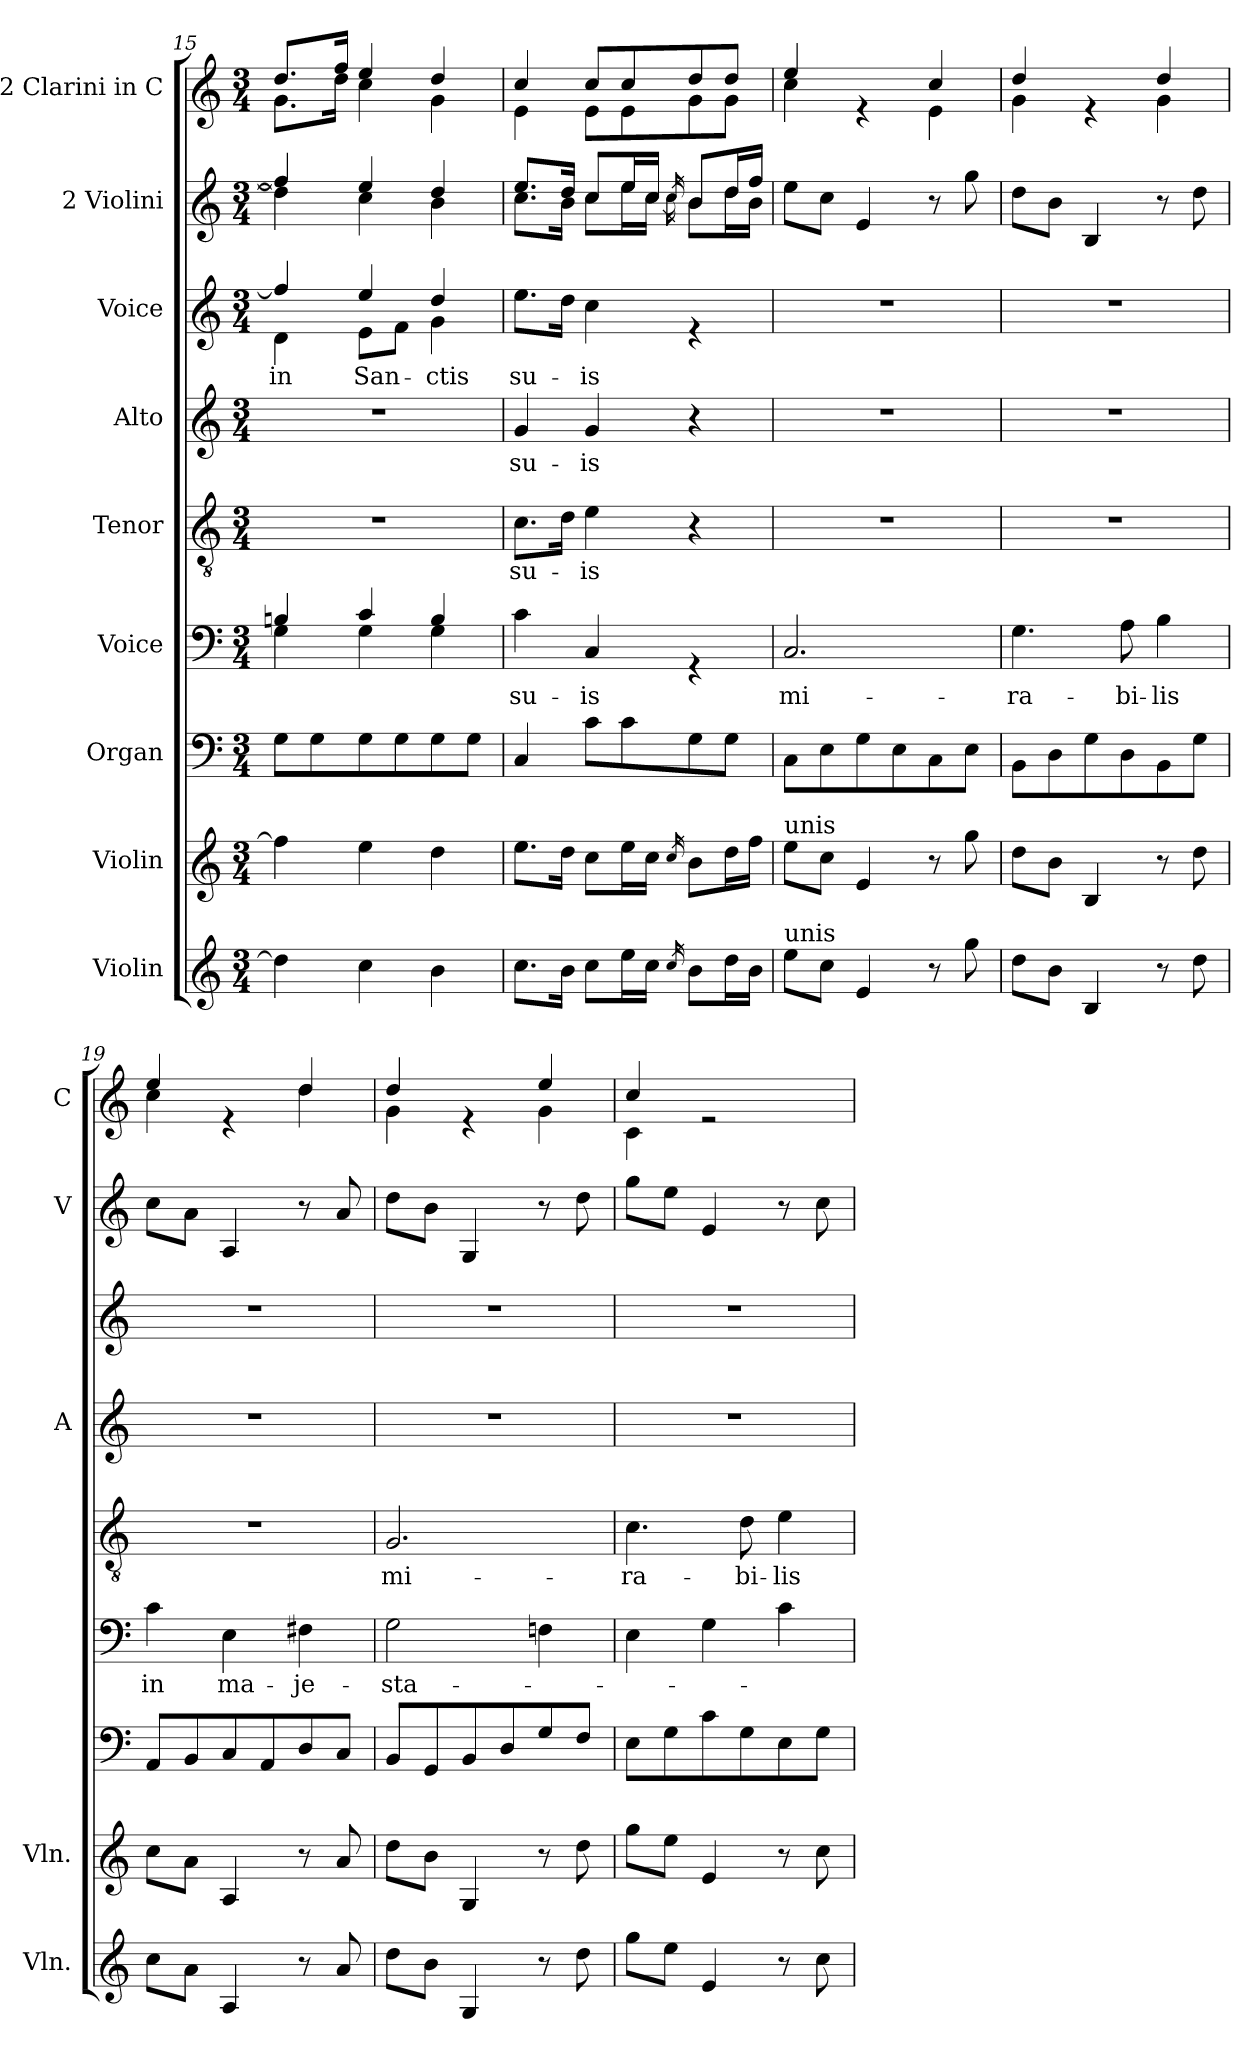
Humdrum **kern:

**kern	**kern	**kern	**kern	**text	**kern	**text	**kern	**text	**kern	**text	**kern	**kern
*part9	*part8	*part7	*part6	*part6	*part5	*part5	*part4	*part4	*part3	*part3	*part2	*part1
*staff9	*staff8	*staff7	*staff6	*staff6	*staff5	*staff5	*staff4	*staff4	*staff3	*staff3	*staff2	*staff1
*I"Violin	*I"Violin	*I"Organ	*I"Voice	*	*I"Tenor	*	*I"Alto	*	*I"Voice	*	*I"2 Violini	*I"2 Clarini in C
*I'Vln.	*I'Vln.	*	*	*	*	*	*I'A	*	*	*	*I'V	*I'C
*clefG2	*clefG2	*clefF4	*clefF4	*	*clefGv2	*	*clefG2	*	*clefG2	*	*clefG2	*clefG2
*k[]	*k[]	*k[]	*k[]	*	*k[]	*	*k[]	*	*k[]	*	*k[]	*k[]
*M3/4	*M3/4	*M3/4	*M3/4	*	*M3/4	*	*M3/4	*	*M3/4	*	*M3/4	*M3/4
=15	=15	=15	=15	=15	=15	=15	=15	=15	=15	=15	=15	=15
*	*	*	*^	*	*	*	*	*	*^	*	*	*
!	!	!	!	!	!	!	!	!	!	!	!	!LO:LY:b	!	!
*	*	*	*	*	*	*	*	*	*	*	*	*	*^	*^
4dd\]	4ff\]	8G\L	4Bn/	4G\	.	2.r	.	2.r	.	4ff/]	4d\	in	4ff/]	4dd\]	8.dd/L	8.g\L
.	.	8G\	.	.	.	.	.	.	.	.	.	.	.	.	.	.
.	.	.	.	.	.	.	.	.	.	.	.	.	.	.	16ff/Jk	16dd\Jk
!	!	!	!	!	!	!	!	!	!	!	!	!LO:LY:b	!	!	!	!
4cc\	4ee\	8G\	4c/	4G\	.	.	.	.	.	4ee/	8e\L	San-	4ee/	4cc\	4ee/	4cc\
.	.	8G\	.	.	.	.	.	.	.	.	8f\J	.	.	.	.	.
!	!	!	!	!	!	!	!	!	!	!	!	!LO:LY:b	!	!	!	!
4b\	4dd\	8G\	4B/	4G\	.	.	.	.	.	4dd/	4g\	-ctis	4dd/	4b\	4dd/	4g\
.	.	8G\J	.	.	.	.	.	.	.	.	.	.	.	.	.	.
*	*	*	*v	*v	*	*	*	*	*	*v	*v	*	*	*	*	*
!!LO:PB:g=z	!!
=16	=16	=16	=16	=16	=16	=16	=16	=16	=16	=16	=16	=16	=16	=16
!	!	!	!	!LO:LY:b	!	!LO:LY:b	!	!LO:LY:b	!	!LO:LY:b	!	!	!	!
8.cc\L	8.ee\L	4C/	4c\	su-	8.c\L	su-	4g/	su-	8.ee\L	su-	8.ee/L	8.cc\L	4cc/	4e\
16b\Jk	16dd\Jk	.	.	.	16d\Jk	.	.	.	16dd\Jk	.	16dd/Jk	16b\Jk	.	.
!	!	!	!	!LO:LY:b	!	!LO:LY:b	!	!LO:LY:b	!	!LO:LY:b	!	!	!	!
8cc\L	8cc\L	8c\L	4C/	-is	4e\	-is	4g/	-is	4cc\	-is	8cc/L	8cc\L	8cc/L	8e\L
16ee\L	16ee\L	8c\	.	.	.	.	.	.	.	.	16ee/L	16ee\L	8cc/	8e\
16cc\JJ	16cc\JJ	.	.	.	.	.	.	.	.	.	16cc/JJ	16cc\JJ	.	.
16qcc/	16qcc/	.	.	.	.	.	.	.	.	.	16qcc/	16qcc\	.	.
8b\L	8b\L	8G\	4rGG	.	4r	.	4r	.	4re	.	8b/L	8b\L	8dd/	8g\
16dd\L	16dd\L	8G\J	.	.	.	.	.	.	.	.	16dd/L	16dd\L	8dd/J	8g\J
16b\JJ	16ff\JJ	.	.	.	.	.	.	.	.	.	16ff/JJ	16b\JJ	.	.
=17	=17	=17	=17	=17	=17	=17	=17	=17	=17	=17	=17	=17	=17	=17
!	!	!	!	!	!	!	!	!	!	!	!LO:TX:a:t=unis	!	!	!
!	!LO:TX:a:t=unis	!	!	!	!	!	!	!	!	!	!	!	!	!
!LO:TX:a:t=unis	!	!	!	!	!	!	!	!	!	!	!	!	!	!
!	!	!	!	!LO:LY:b	!	!	!	!	!	!	!	!	!	!
*	*	*	*	*	*	*	*	*	*	*	*v	*v	*	*
8ee\L	8ee\L	8C\L	2.C/	mi-	2.r	.	2.r	.	2.r	.	8ee\L	4ee/	4cc\
8cc\J	8cc\J	8E\	.	.	.	.	.	.	.	.	8cc\J	.	.
4e/	4e/	8G\	.	.	.	.	.	.	.	.	4e/	4re	4ryy
.	.	8E\	.	.	.	.	.	.	.	.	.	.	.
8r	8r	8C\	.	.	.	.	.	.	.	.	8r	4cc/	4e\
8gg\	8gg\	8E\J	.	.	.	.	.	.	.	.	8gg\	.	.
=18	=18	=18	=18	=18	=18	=18	=18	=18	=18	=18	=18	=18	=18
!	!	!	!	!LO:LY:b	!	!	!	!	!	!	!	!	!
8dd\L	8dd\L	8BB\L	4.G\	-ra-	2.r	.	2.r	.	2.r	.	8dd\L	4dd/	4g\
8b\J	8b\J	8D\	.	.	.	.	.	.	.	.	8b\J	.	.
4B/	4B/	8G\	.	.	.	.	.	.	.	.	4B/	4re	4ryy
!	!	!	!	!LO:LY:b	!	!	!	!	!	!	!	!	!
.	.	8D\	8A\	-bi-	.	.	.	.	.	.	.	.	.
!	!	!	!	!LO:LY:b	!	!	!	!	!	!	!	!	!
8r	8r	8BB\	4B\	-lis	.	.	.	.	.	.	8r	4dd/	4g\
8dd\	8dd\	8G\J	.	.	.	.	.	.	.	.	8dd\	.	.
=19	=19	=19	=19	=19	=19	=19	=19	=19	=19	=19	=19	=19	=19
!	!	!	!	!LO:LY:b	!	!	!	!	!	!	!	!	!
8cc\L	8cc\L	8AA/L	4c\	in	2.r	.	2.r	.	2.r	.	8cc\L	4ee/	4cc\
8a\J	8a\J	8BB/	.	.	.	.	.	.	.	.	8a\J	.	.
!	!	!	!	!LO:LY:b	!	!	!	!	!	!	!	!	!
4A/	4A/	8C/	4E\	ma-	.	.	.	.	.	.	4A/	4re	4ryy
.	.	8AA/	.	.	.	.	.	.	.	.	.	.	.
!	!	!	!	!LO:LY:b	!	!	!	!	!	!	!	!	!
8r	8r	8D/	4F#X\	-je-	.	.	.	.	.	.	8r	4dd/	4dd\
8a/	8a/	8C/J	.	.	.	.	.	.	.	.	8a/	.	.
=20	=20	=20	=20	=20	=20	=20	=20	=20	=20	=20	=20	=20	=20
!	!	!	!	!LO:LY:b	!	!LO:LY:b	!	!	!	!	!	!	!
8dd\L	8dd\L	8BB/L	2G\	-sta-	2.G/	mi-	2.r	.	2.r	.	8dd\L	4dd/	4g\
8b\J	8b\J	8GG/	.	.	.	.	.	.	.	.	8b\J	.	.
4G/	4G/	8BB/	.	.	.	.	.	.	.	.	4G/	4re	4ryy
.	.	8D/	.	.	.	.	.	.	.	.	.	.	.
8r	8r	8G/	4Fn\	.	.	.	.	.	.	.	8r	4ee/	4g\
8dd\	8dd\	8F/J	.	.	.	.	.	.	.	.	8dd\	.	.
=21	=21	=21	=21	=21	=21	=21	=21	=21	=21	=21	=21	=21	=21
!	!	!	!	!	!	!LO:LY:b	!	!	!	!	!	!	!
8gg\L	8gg\L	8E\L	4E\	.	4.c\	-ra-	2.r	.	2.r	.	8gg\L	4cc/	4c\
8ee\J	8ee\J	8G\	.	.	.	.	.	.	.	.	8ee\J	.	.
4e/	4e/	8c\	4G\	.	.	.	.	.	.	.	4e/	2re	2ryy
!	!	!	!	!	!	!LO:LY:b	!	!	!	!	!	!	!
.	.	8G\	.	.	8d\	-bi-	.	.	.	.	.	.	.
!	!	!	!	!	!	!LO:LY:b	!	!	!	!	!	!	!
8r	8r	8E\	4c\	.	4e\	-lis	.	.	.	.	8r	.	.
8cc\	8cc\	8G\J	.	.	.	.	.	.	.	.	8cc\	.	.
*	*	*	*	*	*	*	*	*	*	*	*	*v	*v
=	=	=	=	=	=	=	=	=	=	=	=	=
*-	*-	*-	*-	*-	*-	*-	*-	*-	*-	*-	*-	*-
